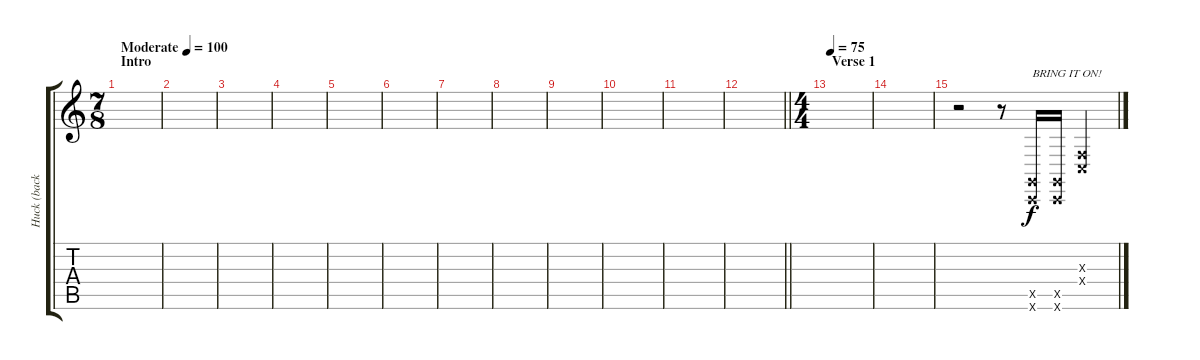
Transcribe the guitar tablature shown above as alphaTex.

\track ("Huck (backing screaming)" "Huck (back") {instrument gunshot}
\staff {score tabs}
\tuning (D4 A3 F3 C3 G2 C2) {hide}
\ts (7 8)
\section ("" "Intro")
\tempo (100 "Moderate")
\clef g2
\ks c
|
|
|
|
|
|
|
|
|
|
|
\barLineRight lightlight
|
\ts (4 4)
\section ("" "Verse 1")
\tempo 75
|
|
r.2 r.8 (0.5{x} 0.6{x}).16{txt "BRING IT ON!"} (0.5{x} 0.6{x}).16 (0.3{x} 0.4{x}).4
